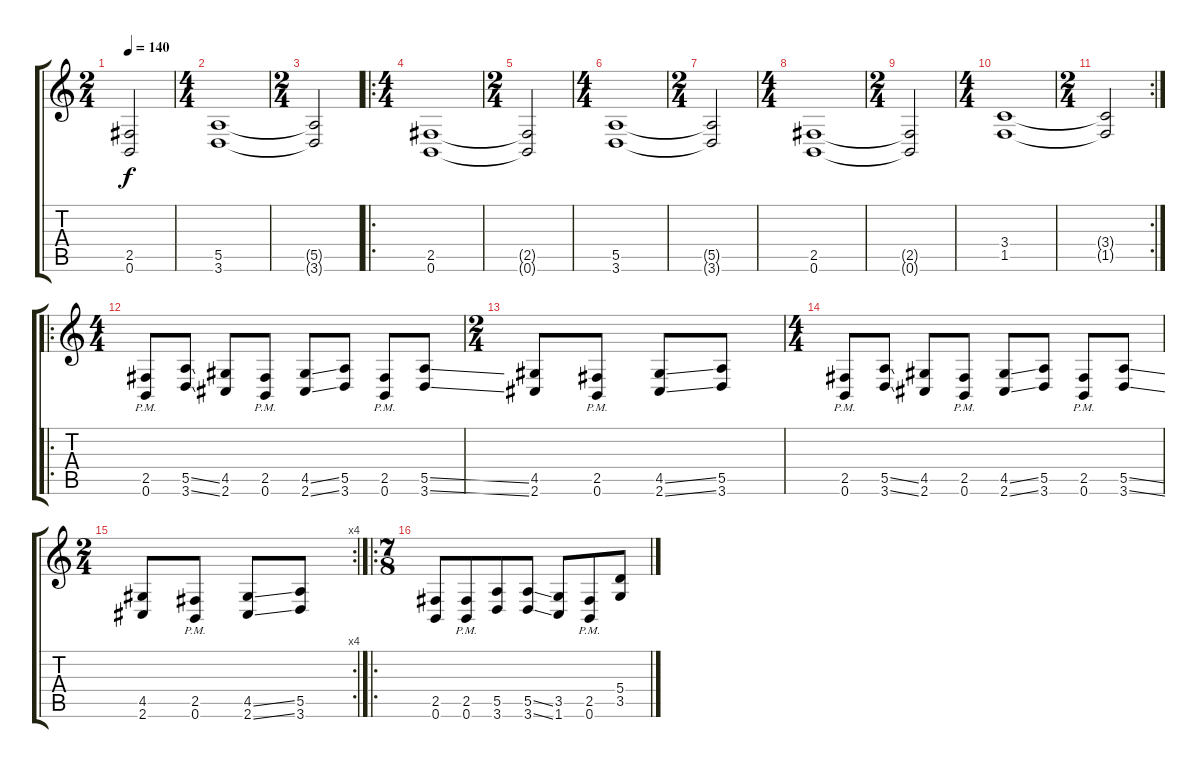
\track ("                   - Guitar II" "          ") {instrument distortionguitar}
\staff {score tabs}
\tuning (B3 G3 D3 A2 E2 B1) {hide}
\ts (2 4)
\tempo 140
\clef g2
\ks c
(2.5{t} 0.6{t}).2{dy f} |
\ts (4 4)
(5.5 3.6).1 |
\ts (2 4)
(5.5{t} 3.6{t}).2 |
\ro
\ts (4 4)
(2.5 0.6).1 |
\ts (2 4)
(2.5{t} 0.6{t}).2 |
\ts (4 4)
(5.5 3.6).1 |
\ts (2 4)
(5.5{t} 3.6{t}).2 |
\ts (4 4)
(2.5 0.6).1 |
\ts (2 4)
(2.5{t} 0.6{t}).2 |
\ts (4 4)
(3.4 1.5).1 |
\rc 2
\ts (2 4)
(3.4{t} 1.5{t}).2 |
\ro
\ts (4 4)
(2.5{pm} 0.6{pm}).8 (5.5{ss} 3.6{ss}).8 (4.5 2.6).8 (2.5{pm} 0.6{pm}).8 (4.5{ss} 2.6{ss}).8 (5.5 3.6).8 (2.5{pm} 0.6{pm}).8 (5.5{ss} 3.6{ss}).8 |
\ts (2 4)
(4.5 2.6).8 (2.5{pm} 0.6{pm}).8 (4.5{ss} 2.6{ss}).8 (5.5 3.6).8 |
\ts (4 4)
(2.5{pm} 0.6{pm}).8 (5.5{ss} 3.6{ss}).8 (4.5 2.6).8 (2.5{pm} 0.6{pm}).8 (4.5{ss} 2.6{ss}).8 (5.5 3.6).8 (2.5{pm} 0.6{pm}).8 (5.5{ss} 3.6{ss}).8 |
\rc 4
\ts (2 4)
(4.5 2.6).8 (2.5{pm} 0.6{pm}).8 (4.5{ss} 2.6{ss}).8 (5.5 3.6).8 |
\ro
\ts (7 8)
(2.5 0.6).8 (2.5{pm} 0.6{pm}).8 (5.5 3.6).8 (5.5{ss} 3.6{ss}).8 (3.5 1.6).8 (2.5{pm} 0.6{pm}).8 (5.4 3.5).8
